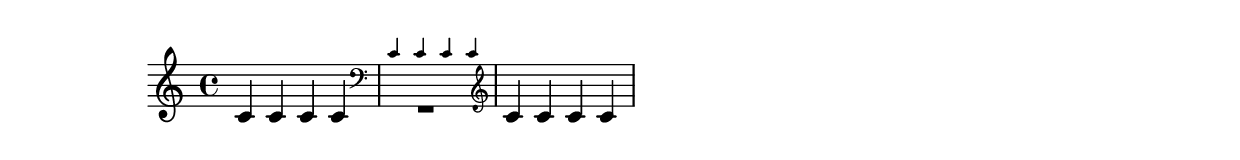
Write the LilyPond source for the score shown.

\version "2.16.0"

Solo = \relative c' { 
  c4 c c c |

  % Manually written cue notes, not quoted from another lilypond voice:
  << 
    { \voiceTwo R1 \oneVoice }
    \new CueVoice 
    {
      \cueClef "bass"
      \voiceOne
      c4 c c c |
      \cueClefUnset 
    }
  >>
  c4 c c c |
}

\score {
  <<
    \new Staff \Solo
  >>
}
